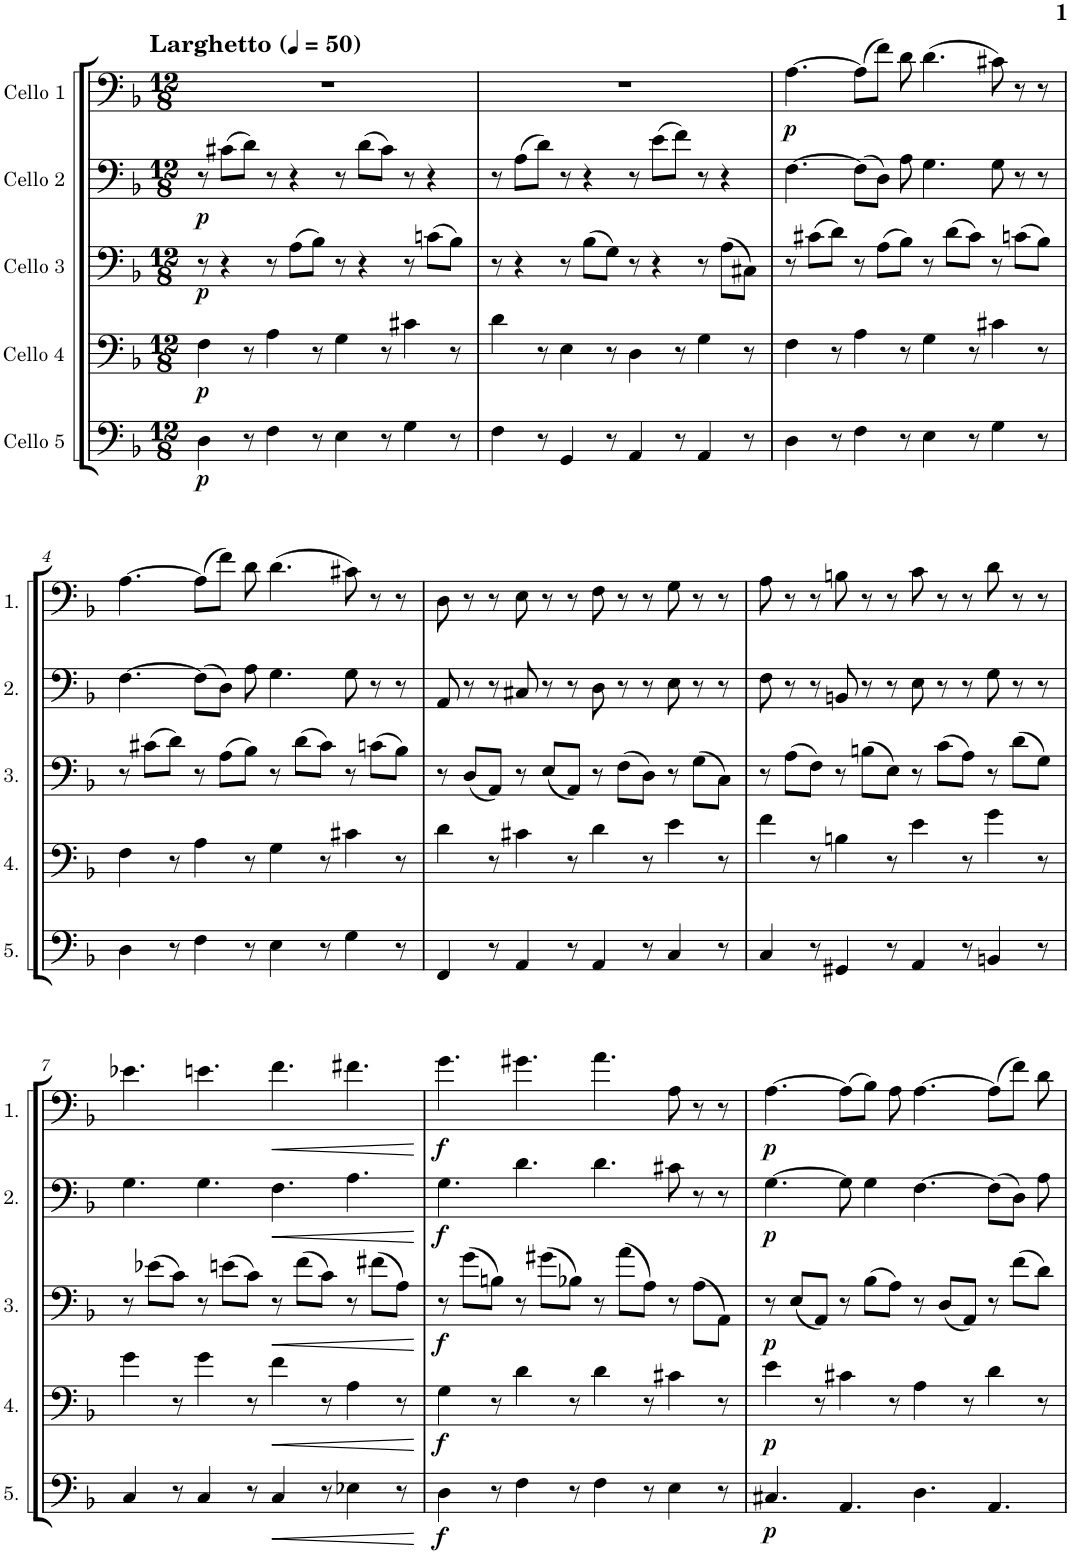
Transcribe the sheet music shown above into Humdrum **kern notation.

**kern	**dynam	**kern	**dynam	**kern	**dynam	**kern	**dynam	**kern	**dynam
*part5	*part5	*part4	*part4	*part3	*part3	*part2	*part2	*part1	*part1
*staff5	*staff5	*staff4	*staff4	*staff3	*staff3	*staff2	*staff2	*staff1	*staff1
*I"Cello 5	*	*I"Cello 4	*	*I"Cello 3	*	*I"Cello 2	*	*I"Cello 1	*
*clefF4	*	*clefF4	*	*clefF4	*	*clefF4	*	*clefF4	*
*k[b-]	*	*k[b-]	*	*k[b-]	*	*k[b-]	*	*k[b-]	*
*M12/8	*	*M12/8	*	*M12/8	*	*M12/8	*	*M12/8	*
*MM50	*	*MM50	*	*MM50	*	*MM50	*	*MM50	*
=1	=1	=1	=1	=1	=1	=1	=1	=1	=1
!	!	!	!	!	!	!	!	!LO:TX:a:B:t=Larghetto	!
!	!LO:DY:b	!	!LO:DY:b	!	!LO:DY:b	!	!LO:DY:b	!	!
4D\	p	4F\	p	8r	p	8r	p	1.r	.
.	.	.	.	4r	.	(8c#X\L	.	.	.
8r	.	8r	.	.	.	8d\J)	.	.	.
4F\	.	4A\	.	8r	.	8r	.	.	.
.	.	.	.	(8A\L	.	4r	.	.	.
8r	.	8r	.	8B-\J)	.	.	.	.	.
4E\	.	4G\	.	8r	.	8r	.	.	.
.	.	.	.	4r	.	(8d\L	.	.	.
8r	.	8r	.	.	.	8c#\J)	.	.	.
4G\	.	4c#X\	.	8r	.	8r	.	.	.
.	.	.	.	(8cn\L	.	4r	.	.	.
8r	.	8r	.	8B-\J)	.	.	.	.	.
=2	=2	=2	=2	=2	=2	=2	=2	=2	=2
4F\	.	4d\	.	8r	.	8r	.	1.r	.
.	.	.	.	4r	.	(8A\L	.	.	.
8r	.	8r	.	.	.	8d\J)	.	.	.
4GG/	.	4E\	.	8r	.	8r	.	.	.
.	.	.	.	(8B-\L	.	4r	.	.	.
8r	.	8r	.	8G\J)	.	.	.	.	.
4AA/	.	4D\	.	8r	.	8r	.	.	.
.	.	.	.	4r	.	(8e\L	.	.	.
8r	.	8r	.	.	.	8f\J)	.	.	.
4AA/	.	4G\	.	8r	.	8r	.	.	.
.	.	.	.	(8A\L	.	4r	.	.	.
8r	.	8r	.	8C#X\J)	.	.	.	.	.
=3	=3	=3	=3	=3	=3	=3	=3	=3	=3
!	!	!	!	!	!	!	!	!	!LO:DY:b
4D\	.	4F\	.	8r	.	[4.F\	.	[4.A\	p
.	.	.	.	(8c#X\L	.	.	.	.	.
8r	.	8r	.	8d\J)	.	.	.	.	.
4F\	.	4A\	.	8r	.	(8F\L]	.	(8A\L]	.
.	.	.	.	(8A\L	.	8D\J)	.	8f\J)	.
8r	.	8r	.	8B-\J)	.	8A\	.	8d\	.
4E\	.	4G\	.	8r	.	4.G\	.	(4.d\	.
.	.	.	.	(8d\L	.	.	.	.	.
8r	.	8r	.	8c#\J)	.	.	.	.	.
4G\	.	4c#X\	.	8r	.	8G\	.	8c#X\)	.
.	.	.	.	(8cn\L	.	8r	.	8r	.
8r	.	8r	.	8B-\J)	.	8r	.	8r	.
!!LO:LB:g=z
=4	=4	=4	=4	=4	=4	=4	=4	=4	=4
4D\	.	4F\	.	8r	.	[4.F\	.	[4.A\	.
.	.	.	.	(8c#X\L	.	.	.	.	.
8r	.	8r	.	8d\J)	.	.	.	.	.
4F\	.	4A\	.	8r	.	(8F\L]	.	(8A\L]	.
.	.	.	.	(8A\L	.	8D\J)	.	8f\J)	.
8r	.	8r	.	8B-\J)	.	8A\	.	8d\	.
4E\	.	4G\	.	8r	.	4.G\	.	(4.d\	.
.	.	.	.	(8d\L	.	.	.	.	.
8r	.	8r	.	8c#\J)	.	.	.	.	.
4G\	.	4c#X\	.	8r	.	8G\	.	8c#X\)	.
.	.	.	.	(8cn\L	.	8r	.	8r	.
8r	.	8r	.	8B-\J)	.	8r	.	8r	.
=5	=5	=5	=5	=5	=5	=5	=5	=5	=5
4FF/	.	4d\	.	8r	.	8AA/	.	8D\	.
.	.	.	.	(8D/L	.	8r	.	8r	.
8r	.	8r	.	8AA/J)	.	8r	.	8r	.
4AA/	.	4c#X\	.	8r	.	8C#X/	.	8E\	.
.	.	.	.	(8E/L	.	8r	.	8r	.
8r	.	8r	.	8AA/J)	.	8r	.	8r	.
4AA/	.	4d\	.	8r	.	8D\	.	8F\	.
.	.	.	.	(8F\L	.	8r	.	8r	.
8r	.	8r	.	8D\J)	.	8r	.	8r	.
4C/	.	4e\	.	8r	.	8E\	.	8G\	.
.	.	.	.	(8G\L	.	8r	.	8r	.
8r	.	8r	.	8C\J)	.	8r	.	8r	.
=6	=6	=6	=6	=6	=6	=6	=6	=6	=6
4C/	.	4f\	.	8r	.	8F\	.	8A\	.
.	.	.	.	(8A\L	.	8r	.	8r	.
8r	.	8r	.	8F\J)	.	8r	.	8r	.
4GG#X/	.	4Bn\	.	8r	.	8BBn/	.	8Bn\	.
.	.	.	.	(8Bn\L	.	8r	.	8r	.
8r	.	8r	.	8E\J)	.	8r	.	8r	.
4AA/	.	4e\	.	8r	.	8E\	.	8c\	.
.	.	.	.	(8c\L	.	8r	.	8r	.
8r	.	8r	.	8A\J)	.	8r	.	8r	.
4BBn/	.	4g\	.	8r	.	8G\	.	8d\	.
.	.	.	.	(8d\L	.	8r	.	8r	.
8r	.	8r	.	8G\J)	.	8r	.	8r	.
!!LO:LB:g=z
=7	=7	=7	=7	=7	=7	=7	=7	=7	=7
4C/	.	4g\	.	8r	.	4.G\	.	4.e-X\	.
.	.	.	.	(8e-X\L	.	.	.	.	.
8r	.	8r	.	8c\J)	.	.	.	.	.
4C/	.	4g\	.	8r	.	4.G\	.	4.en\	.
.	.	.	.	(8en\L	.	.	.	.	.
8r	.	8r	.	8c\J)	.	.	.	.	.
!	!LO:HP:b	!	!LO:HP:b	!	!LO:HP:b	!	!LO:HP:b	!	!LO:HP:b
4C/	<	4f\	<	8r	<	4.F\	<	4.f\	<
.	.	.	.	(8f\L	.	.	.	.	.
8r	.	8r	.	8c\J)	.	.	.	.	.
4E-X\	.	4A\	.	8r	.	4.A\	.	4.f#X\	.
.	.	.	.	(8f#X\L	.	.	.	.	.
8r	.	8r	.	8A\J)	.	.	.	.	.
.	[	.	[	.	[	.	[	.	[
=8	=8	=8	=8	=8	=8	=8	=8	=8	=8
!	!LO:DY:b	!	!LO:DY:b	!	!LO:DY:b	!	!LO:DY:b	!	!LO:DY:b
4D\	f	4G\	f	8r	f	4.G\	f	4.g\	f
.	.	.	.	(8g\L	.	.	.	.	.
8r	.	8r	.	8Bn\J)	.	.	.	.	.
4F\	.	4d\	.	8r	.	4.d\	.	4.g#X\	.
.	.	.	.	(8g#X\L	.	.	.	.	.
8r	.	8r	.	8B-X\J)	.	.	.	.	.
4F\	.	4d\	.	8r	.	4.d\	.	4.a\	.
.	.	.	.	(8a\L	.	.	.	.	.
8r	.	8r	.	8A\J)	.	.	.	.	.
4E\	.	4c#X\	.	8r	.	8c#X\	.	8A\	.
.	.	.	.	(8A\L	.	8r	.	8r	.
8r	.	8r	.	8AA\J)	.	8r	.	8r	.
=9	=9	=9	=9	=9	=9	=9	=9	=9	=9
!	!LO:DY:b	!	!LO:DY:b	!	!LO:DY:b	!	!LO:DY:b	!	!LO:DY:b
4.C#X/	p	4e\	p	8r	p	[4.G\	p	[4.A\	p
.	.	.	.	(8E/L	.	.	.	.	.
.	.	8r	.	8AA/J)	.	.	.	.	.
4.AA/	.	4c#X\	.	8r	.	8G\]	.	(8A\L]	.
.	.	.	.	(8B-\L	.	4G\	.	8B-\J)	.
.	.	8r	.	8A\J)	.	.	.	8A\	.
4.D\	.	4A\	.	8r	.	[4.F\	.	[4.A\	.
.	.	.	.	(8D/L	.	.	.	.	.
.	.	8r	.	8AA/J)	.	.	.	.	.
4.AA/	.	4d\	.	8r	.	(8F\L]	.	(8A\L]	.
.	.	.	.	(8f\L	.	8D\J)	.	8f\J)	.
.	.	8r	.	8d\J)	.	8A\	.	8d\	.
=	=	=	=	=	=	=	=	=	=
*-	*-	*-	*-	*-	*-	*-	*-	*-	*-
